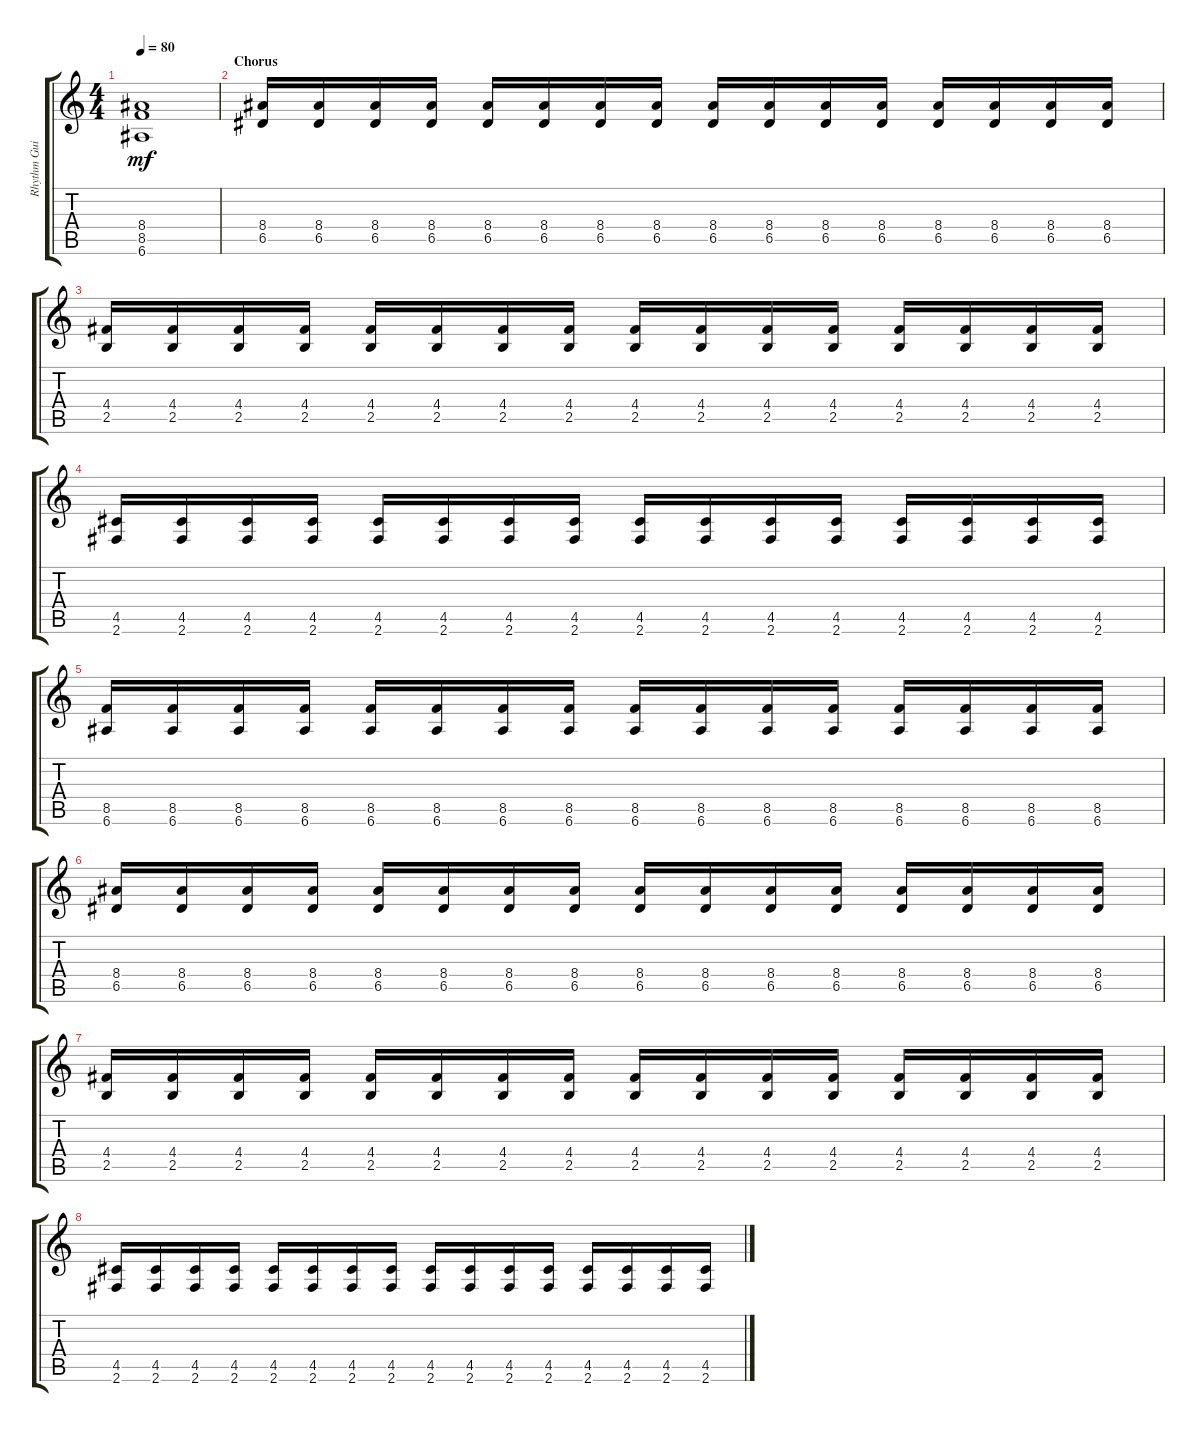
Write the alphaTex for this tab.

\track ("Rhythm Guitar" "Rhythm Gui") {instrument overdrivenguitar}
\staff {score tabs}
\tuning (E4 B3 G3 D3 A2 E2) {hide}
\ts (4 4)
\tempo 80
\clef g2
\ks c
(8.4 8.5 6.6).1{dy mf} |
\section ("" "Chorus")
(8.4 6.5).16 (8.4 6.5).16 (8.4 6.5).16 (8.4 6.5).16 (8.4 6.5).16 (8.4 6.5).16 (8.4 6.5).16 (8.4 6.5).16 (8.4 6.5).16 (8.4 6.5).16 (8.4 6.5).16 (8.4 6.5).16 (8.4 6.5).16 (8.4 6.5).16 (8.4 6.5).16 (8.4 6.5).16 |
(4.4 2.5).16 (4.4 2.5).16 (4.4 2.5).16 (4.4 2.5).16 (4.4 2.5).16 (4.4 2.5).16 (4.4 2.5).16 (4.4 2.5).16 (4.4 2.5).16 (4.4 2.5).16 (4.4 2.5).16 (4.4 2.5).16 (4.4 2.5).16 (4.4 2.5).16 (4.4 2.5).16 (4.4 2.5).16 |
(4.5 2.6).16 (4.5 2.6).16 (4.5 2.6).16 (4.5 2.6).16 (4.5 2.6).16 (4.5 2.6).16 (4.5 2.6).16 (4.5 2.6).16 (4.5 2.6).16 (4.5 2.6).16 (4.5 2.6).16 (4.5 2.6).16 (4.5 2.6).16 (4.5 2.6).16 (4.5 2.6).16 (4.5 2.6).16 |
(8.5 6.6).16 (8.5 6.6).16 (8.5 6.6).16 (8.5 6.6).16 (8.5 6.6).16 (8.5 6.6).16 (8.5 6.6).16 (8.5 6.6).16 (8.5 6.6).16 (8.5 6.6).16 (8.5 6.6).16 (8.5 6.6).16 (8.5 6.6).16 (8.5 6.6).16 (8.5 6.6).16 (8.5 6.6).16 |
(8.4 6.5).16 (8.4 6.5).16 (8.4 6.5).16 (8.4 6.5).16 (8.4 6.5).16 (8.4 6.5).16 (8.4 6.5).16 (8.4 6.5).16 (8.4 6.5).16 (8.4 6.5).16 (8.4 6.5).16 (8.4 6.5).16 (8.4 6.5).16 (8.4 6.5).16 (8.4 6.5).16 (8.4 6.5).16 |
(4.4 2.5).16 (4.4 2.5).16 (4.4 2.5).16 (4.4 2.5).16 (4.4 2.5).16 (4.4 2.5).16 (4.4 2.5).16 (4.4 2.5).16 (4.4 2.5).16 (4.4 2.5).16 (4.4 2.5).16 (4.4 2.5).16 (4.4 2.5).16 (4.4 2.5).16 (4.4 2.5).16 (4.4 2.5).16 |
(4.5 2.6).16 (4.5 2.6).16 (4.5 2.6).16 (4.5 2.6).16 (4.5 2.6).16 (4.5 2.6).16 (4.5 2.6).16 (4.5 2.6).16 (4.5 2.6).16 (4.5 2.6).16 (4.5 2.6).16 (4.5 2.6).16 (4.5 2.6).16 (4.5 2.6).16 (4.5 2.6).16 (4.5 2.6).16
